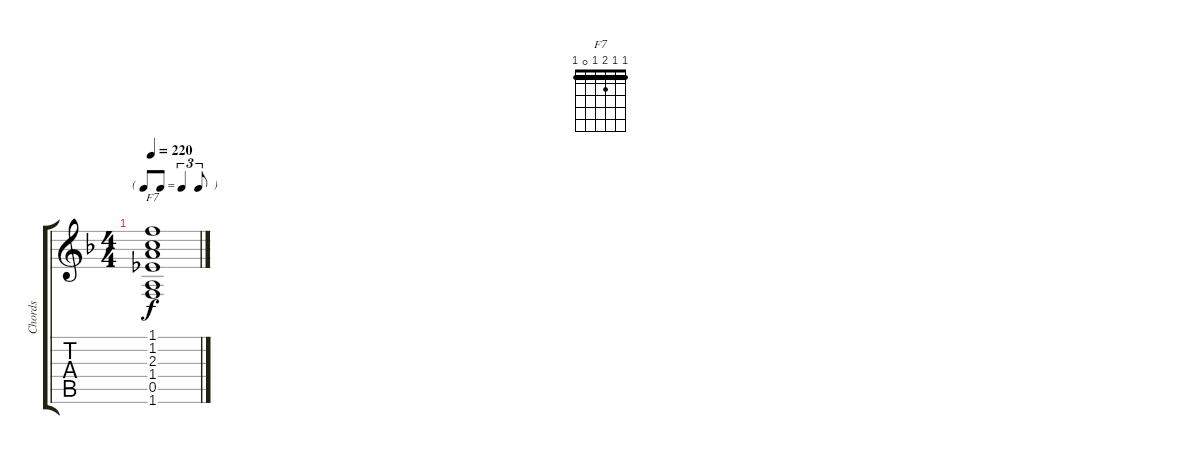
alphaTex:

\track ("Chords" "Chords") {instrument electricguitarjazz}
\staff {score tabs}
\tuning (E4 B3 G3 D3 A2 E2) {hide}
\chord ("F7" 1 1 2 1 0 1) {barre 1}
\ts (4 4)
\tf triplet8th
\tempo 220
\clef g2
\ks f
(1.1{t} 1.2{t} 2.3{t} 1.4{t} 0.5{t} 1.6{t}).1{ch "F7" dy f}
